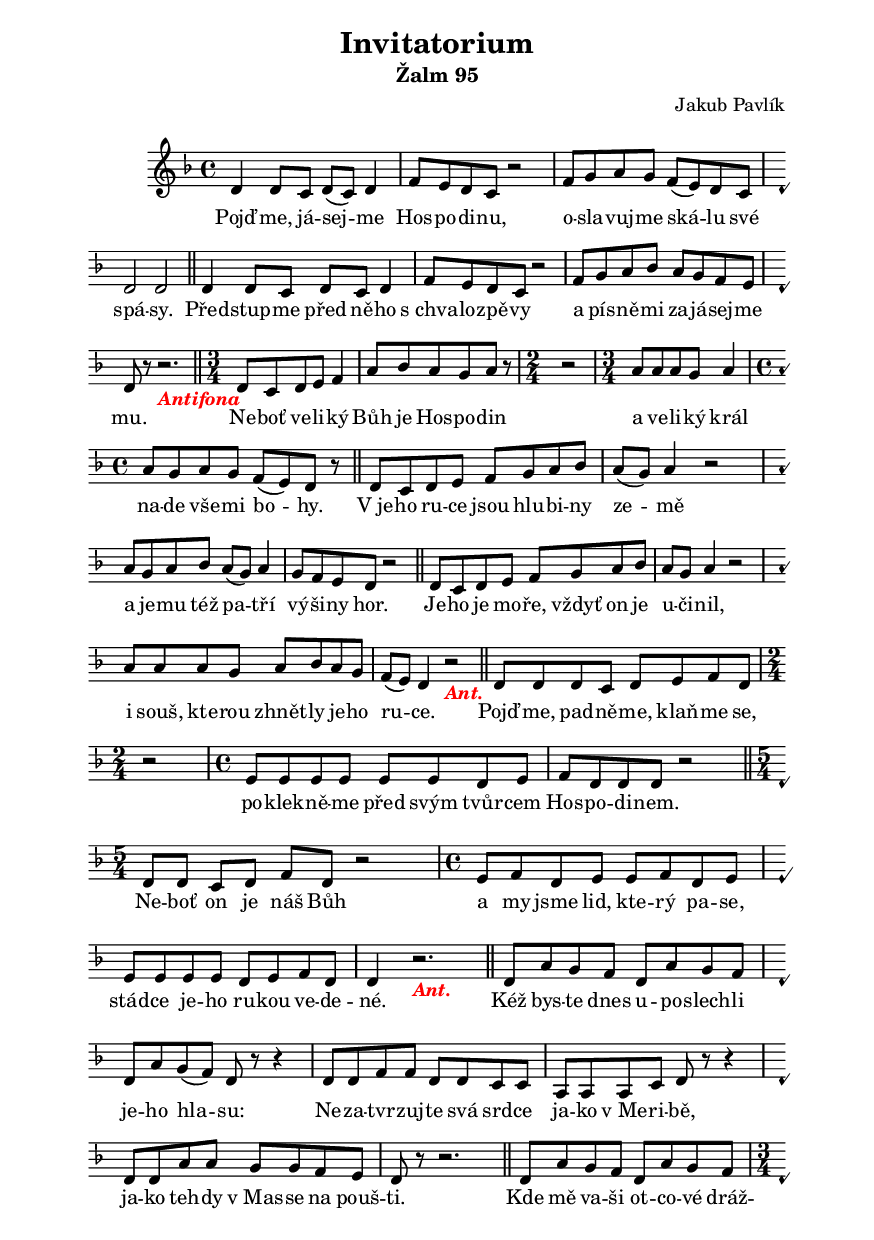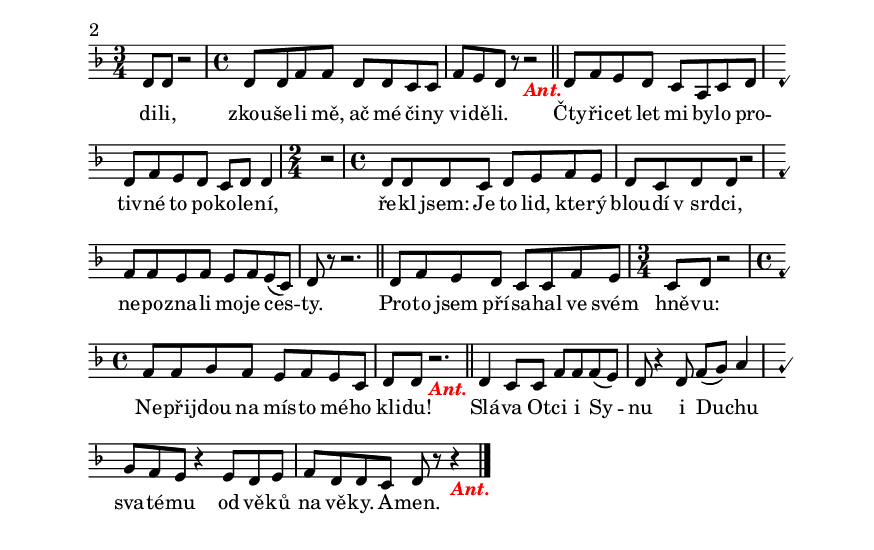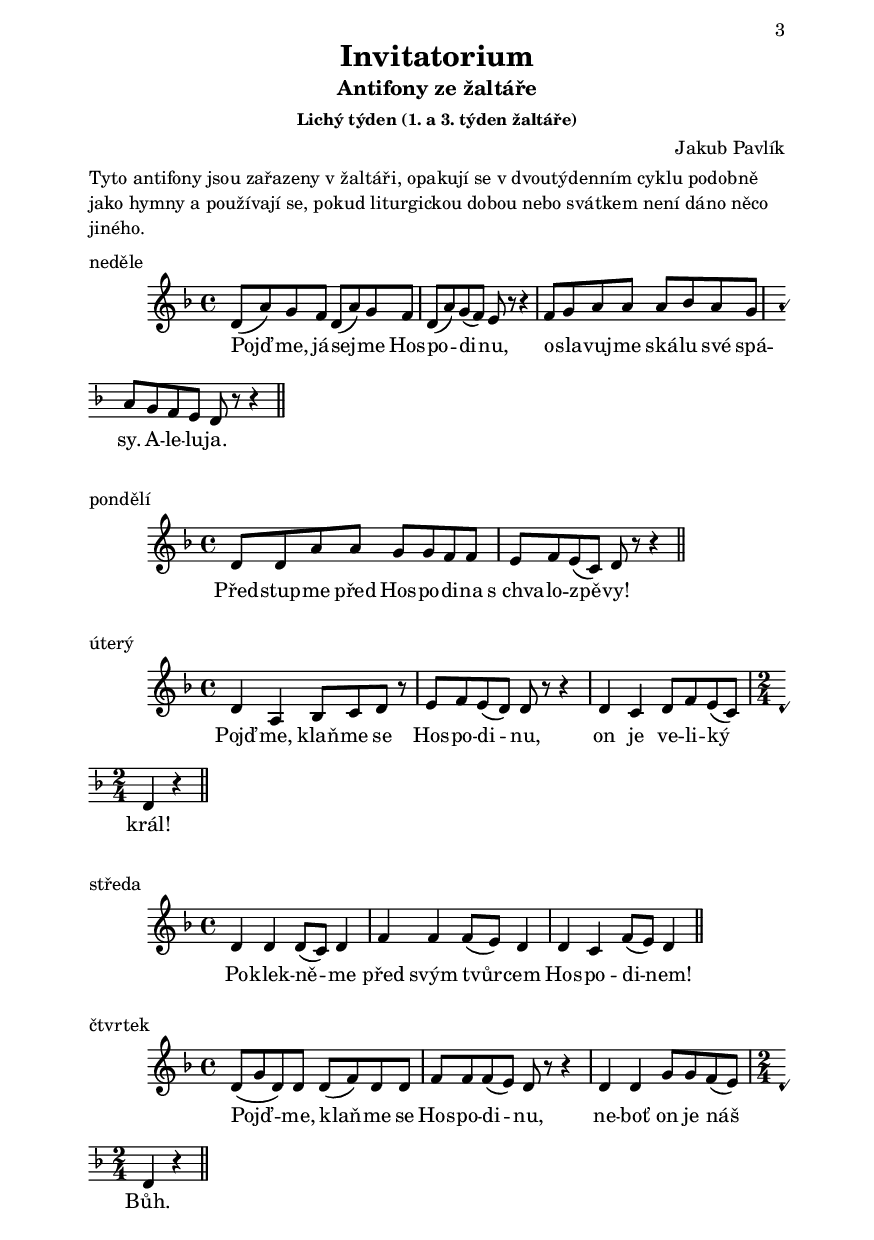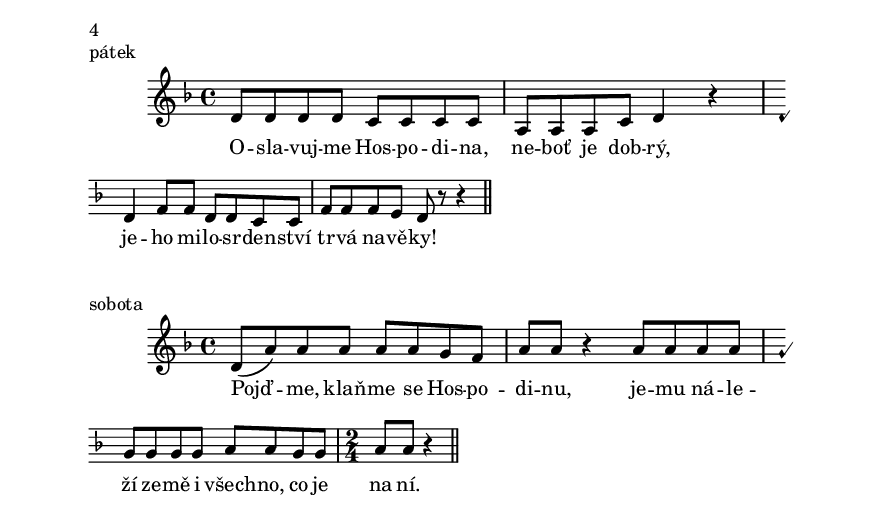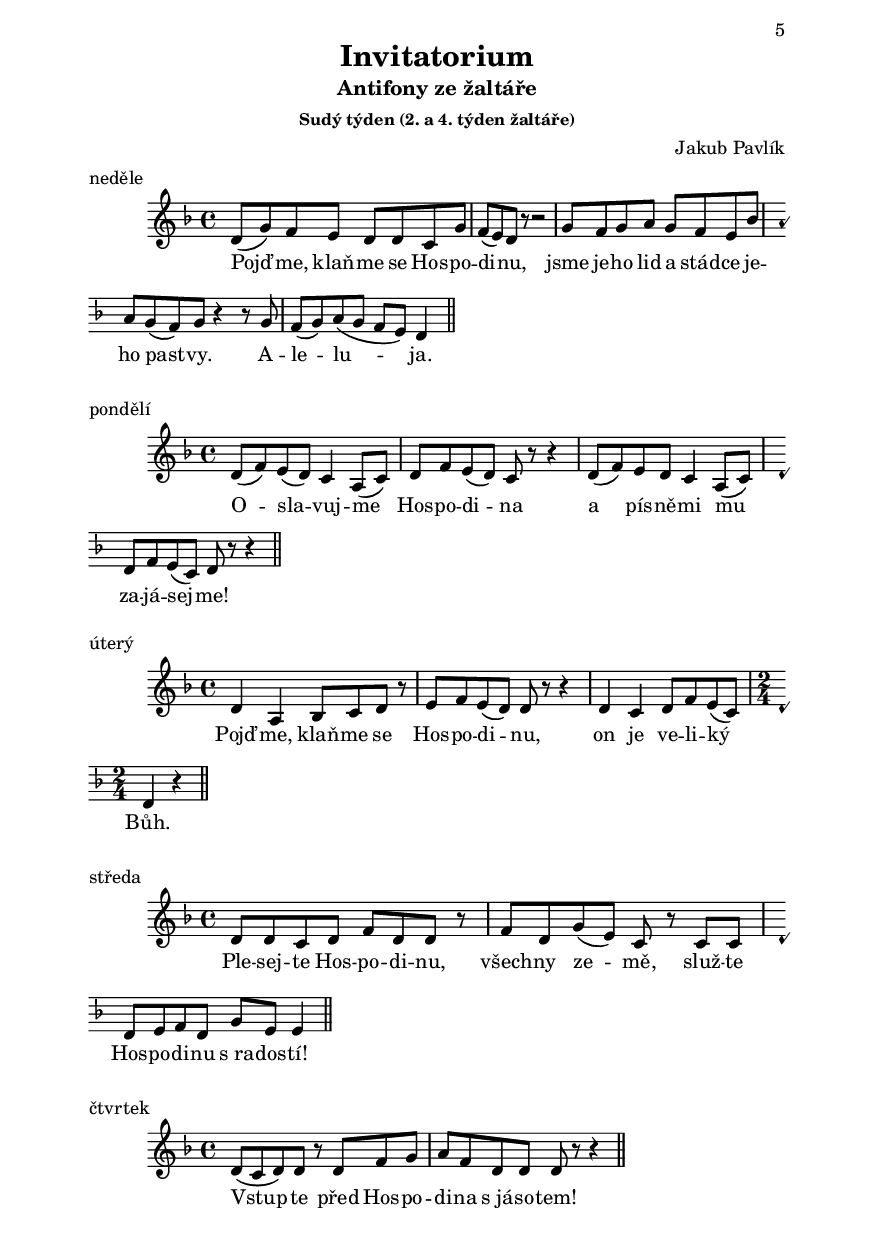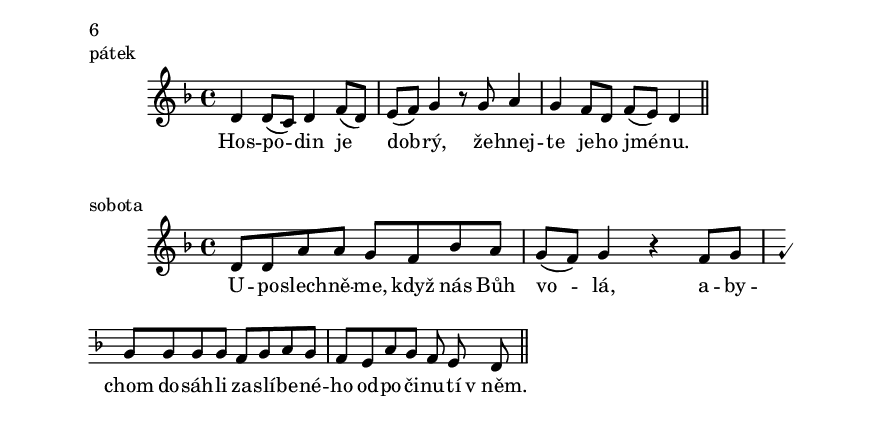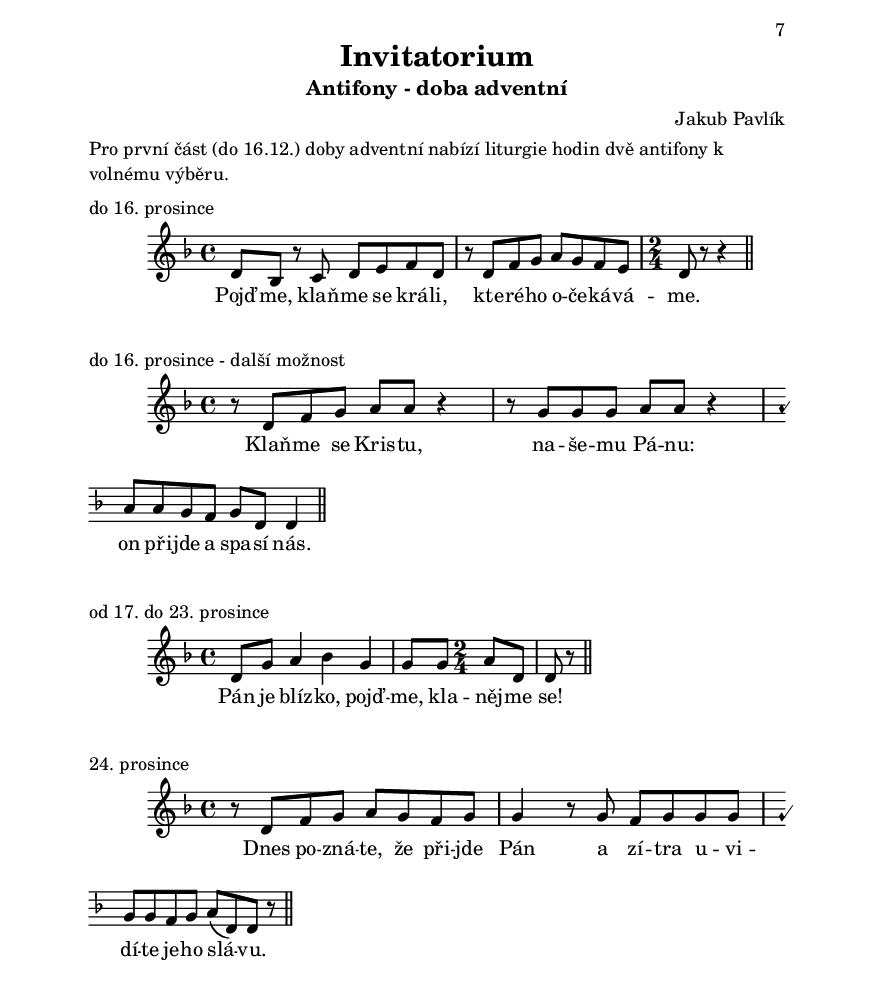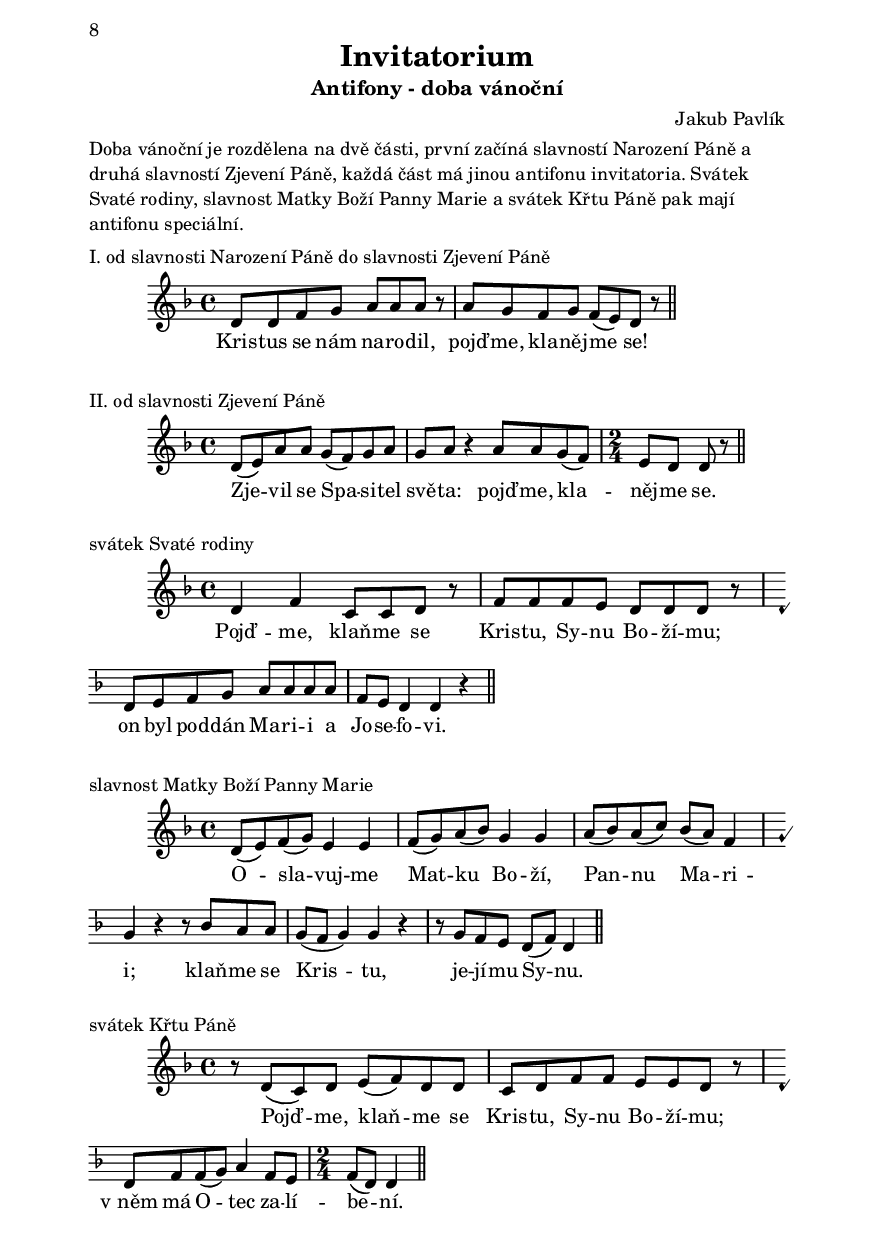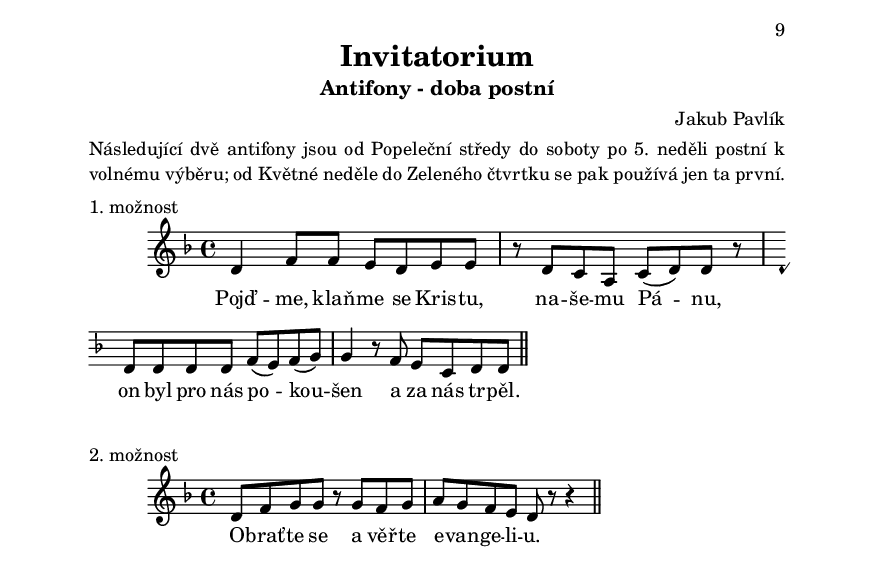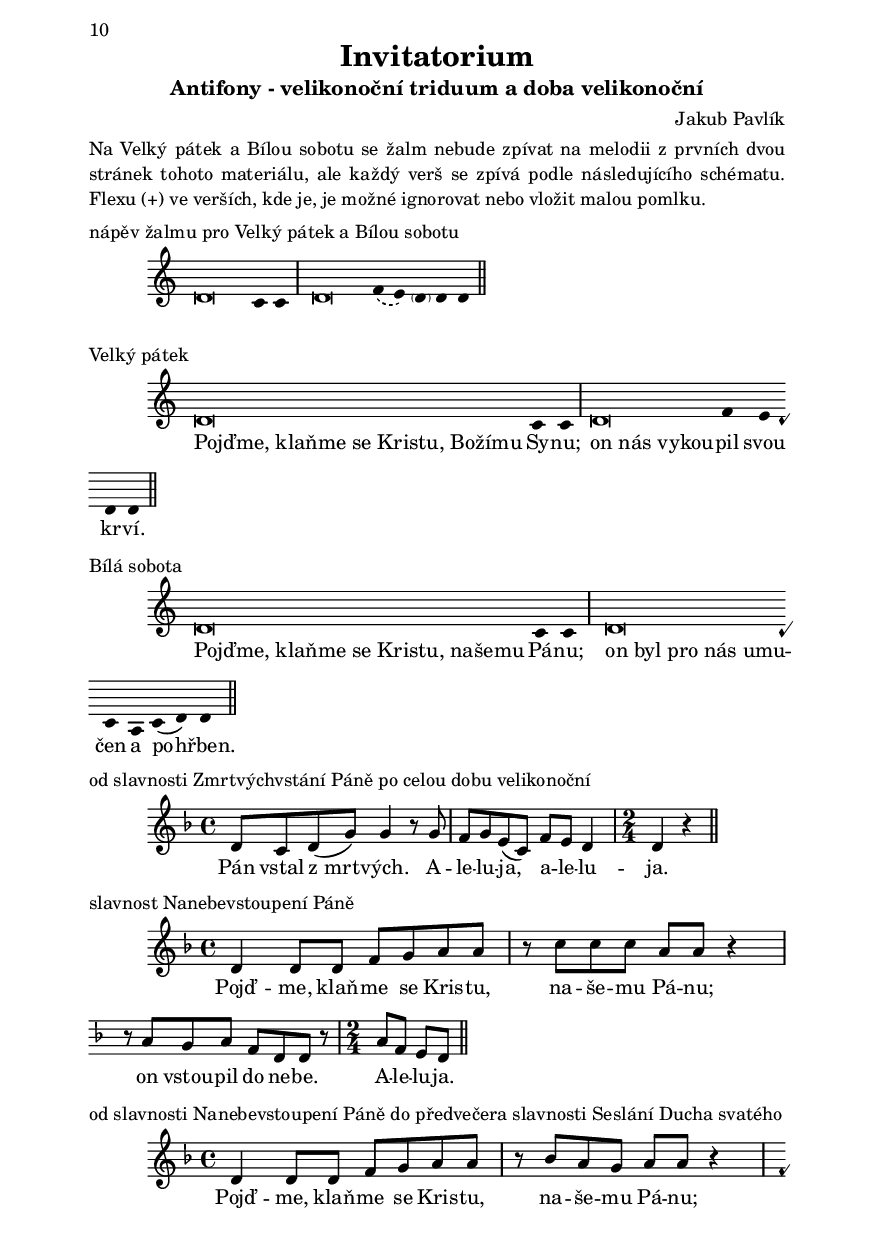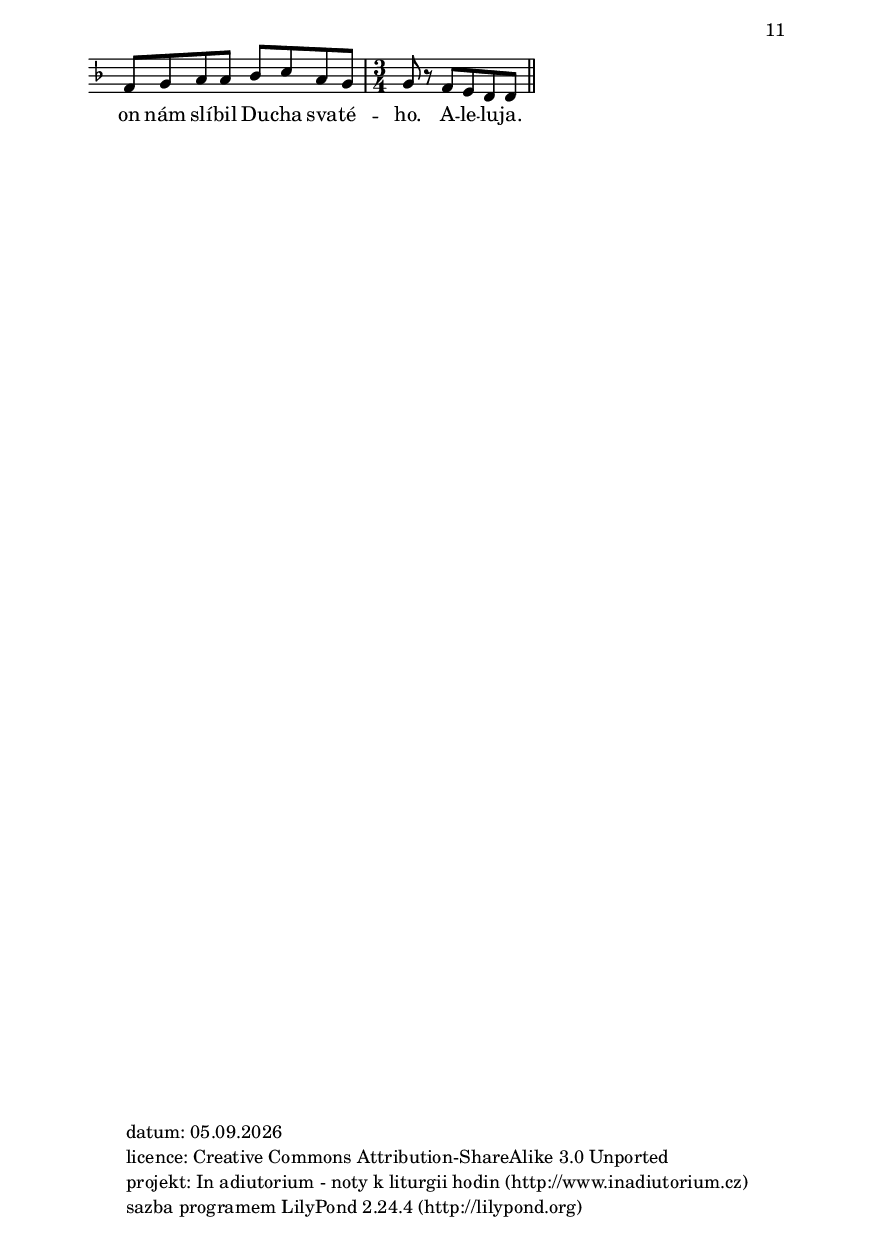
\version "2.12.3"

\include "spolecne.ly"

\header {
  title = "Invitatorium"
  composer = "Jakub Pavlík"
}

#(set-global-staff-size 16)
#(set-default-paper-size "a5")

% vypnout cisla taktu na zacatku radku
\layout {
  \context {
    \Score
    \remove "Bar_number_engraver"
  }
}

% Zalm ----------------------------------------------

\bookpart {
  \header {
    subtitle = "Žalm 95"
  }

  \score {
    \relative c' {

      \key f \major

      % Pojdme...
      d4 d8 c d( c) d4    f8 e d c r2
      f8 g a g f( e) d c    d2 d
      \bar "||"
      
      % Predstupme ...
      d4 d8 c d c d4    f8 e d c r2
      f8 g a bes a g f e    d r8 r2._\markup { \bold \italic \with-color #red Antifona }
      \bar "||"
      
      % Nebot veliky ...
      \time 3/4
      d8 c d e f4    a8 bes a g a r
      \time 2/4
      r2
      \time 3/4
      a8 a a g a4
      \time 4/4
      a8 g a g f( e) d r
      \bar "||"
      
      % V jeho ruce ...
      d8 c d e f g a bes    a( g) a4 r2
      a8 g a bes a( g) a4    g8 f e d r2
      \bar "||"
      
      % Jeho je ...
      d8 c d e f g a bes    a g a4 r2
      a8 a a g a bes a g f( e) d4 r2_\markup { \bold \italic \with-color #red Ant. }
      \bar "||"
      
      % Pojdme, padneme ...
      d8 d d c d e f d
      \time 2/4
      r2
      \time 4/4
      e8 e e e e e d e    f d d d r2
      \bar "||"
      
      % Nebot on je...
      \time 5/4
      d8 d c d f d r2
      \time 4/4
      e8 f d e e f d e    e e e e d e f d    d4 r2._\markup { \bold \italic \with-color #red Ant. }
      \bar "||"
      
      % Kez byste...
      d8 a' g f d a' g f    d a' g( f) d r8 r4
      d8 d f f d d c c a a a c d r8 r4
      d8 d a' a g g f e d r8 r2.
      \bar "||"
      
      % Kde me ...
      d8 a' g f d a' g f    
      \time 3/4
      d d r2
      \time 4/4
      d8 d f f d d c c    f e d r8 r2_\markup { \bold \italic \with-color #red Ant. }
      \bar "||"
      
      % Ctyricet let...
      d8 f e d c a c d    d f e d c d d4
      \time 2/4
      r2
      \time 4/4
      d8 d d c d e f e    d c d d r2    f8 f e f e f e( c)    d r r2.
      \bar "||"
      
      % Proto jsem prisahal...
      d8 f e d c c f e    
      \time 3/4
      c d r2
      \time 4/4
      f8 f g f e f e c    d d r2._\markup { \bold \italic \with-color #red Ant. }
      \bar "||"
      
      % Slava Otci...
      d4 c8 c f f f( e)    d r4 d8 f( g) a4    g8 f e r4 e8 d e    f d d c d r8 r4_\markup { \bold \italic \with-color #red Ant. }
      \bar "|."
    }
    \addlyrics {
      Pojď -- me, já -- sej -- me Hos -- po -- di -- nu,
      o -- sla -- vuj -- me ská -- lu své spá -- sy.
      
      Před -- stup -- me před ně -- ho s_chva -- lo -- zpě -- vy
      a pís -- ně -- mi za -- já -- sej -- me mu.
      
      Ne -- boť ve -- li -- ký Bůh je Hos -- po -- din
      a ve -- li -- ký král na -- de vše -- mi bo -- hy.
      
      V_je -- ho ru -- ce jsou hlu -- bi -- ny ze -- mě
      a je -- mu též pa -- tří vý -- ši -- ny hor.
      
      Je -- ho je mo -- ře, vždyť on je u -- či -- nil,
      i souš, kte -- rou zhnět -- ly je -- ho ru -- ce.
      
      Pojď -- me, pad -- ně -- me, klaň -- me se,
      po -- klek -- ně -- me před svým tvůr -- cem Hos -- po -- di -- nem.
      
      Ne -- boť on je náš Bůh
      a my jsme lid, kte -- rý pa -- se, stád -- ce je -- ho ru -- kou ve -- de -- né.
      
      Kéž bys -- te dnes u -- po -- slech -- li je -- ho hla -- su:
      Ne -- za -- tvr -- zuj -- te svá srd -- ce ja -- ko v_Me -- ri -- bě,
      ja -- ko teh -- dy v_Mas -- se na pouš -- ti.
      
      Kde mě va -- ši ot -- co -- vé dráž -- di -- li,
      zkou -- še -- li mě, ač mé či -- ny vi -- dě -- li.
      
      Čty -- ři -- cet let mi by -- lo pro -- tiv -- né to po -- ko -- le -- ní,
      ře -- kl jsem: Je to lid, kte -- rý blou -- dí v_srd -- ci,
      ne -- po -- zna -- li mo -- je ces -- ty.
      
      Pro -- to jsem pří -- sa -- hal ve svém hně -- vu:
      Ne -- při -- jdou na mís -- to mé -- ho kli -- du!
      
      Slá -- va Ot -- ci i Sy -- nu i Du -- chu sva -- té -- mu
      od vě -- ků na vě -- ky. A -- men.
    }
  }
}

% Antifony zaltare ------------------------------------------------

\bookpart {
  \header {
    subtitle = "Antifony ze žaltáře"
    subsubtitle = "Lichý týden (1. a 3. týden žaltáře)"
  }
  \markup {
    \wordwrap {
      Tyto antifony jsou zařazeny v žaltáři, opakují se v dvoutýdenním 
      cyklu podobně jako hymny a používají se, pokud liturgickou
      dobou nebo svátkem není dáno něco jiného.    
    }
  }
  
  % nedele licheho
  
  \score {
    \relative c' {
      \key f \major
      d8( a') g f d( a') g f
      d( a') g( f) e r r4
      f8 g a a a bes a g
      a g f e d r r4
      \bar "||"
    }
    \addlyrics {
      Pojď -- me, já -- sej -- me Hos -- po -- di -- nu,
      o -- sla -- vuj -- me ská -- lu své spá -- sy. A -- le -- lu -- ja.
    }
    \header {
      piece = "neděle"
    }
  }
  
  % pondeli licheho
  
  \score {
    \relative c' {
      \key f \major
      d8 d a' a g g f f
      e f e( c) d r r4
      \bar "||"
    }
    \addlyrics {
      Před -- stup -- me před Hos -- po -- di -- na s_chva -- lo -- zpě -- vy!
    }
    \header {
      piece = "pondělí"
    }
  }
  
  % utery licheho
  
  \score {
    \relative c' {
      \key f \major
      d4 a bes8 c d r
      e f e( d) d r r4
      d4 c d8 f e( c)
      \time 2/4
      d4 r
      \bar "||"
    }
    \addlyrics {
      Pojď -- me, klaň -- me se Hos -- po -- di -- nu,
      on je ve -- li -- ký král!
    }
    \header {
      piece = "úterý"
    }
  }
  
  % streda licheho
  
  \score {
    \relative c' {
      \key f \major
      d4 d d8( c) d4
      f f f8( e) d4
      d c f8( e) d4
      \bar "||"
    }
    \addlyrics {
      Po -- klek -- ně -- me před svým tvůr -- cem Hos -- po -- di -- nem!
    }
    \header {
      piece = "středa"
    }
  }
  
  % ctvrtek licheho
  
  \score {
    \relative c' {
      \key f \major
      d8( g d) d d( f) d d
      f f f( e) d r r4
      d4 d g8 g f( e)
      \time 2/4
      d4 r
      \bar "||"
    }
    \addlyrics {
      Pojď -- me, klaň -- me se Hos -- po -- di -- nu, 
      ne -- boť on je náš Bůh.
    }
    \header {
      piece = "čtvrtek"
    }
  }
  
  % patek licheho
  
  \score {
    \relative c' {
      \key f \major
      d8 d d d c c c c
      a a a c d4 r
      d f8 f d d c c 
      f f f e d r r4
      \bar "||"
    }
    \addlyrics {
      O -- sla -- vuj -- me Hos -- po -- di -- na, ne -- boť je dob -- rý,
      je -- ho mi -- lo -- sr -- den -- ství tr -- vá na -- vě -- ky!
    }
    \header {
      piece = "pátek"
    }
  }
  
  % sobota licheho
  
  \score {
    \relative c' {
      \key f \major
      d8( a') a a a a g f
      a a r4 a8 a a a
      g g g g a a g g
      \time 2/4
      a a r4
      \bar "||"
    }
    \addlyrics {
      Pojď -- me, klaň -- me se Hos -- po -- di -- nu, 
      je -- mu ná -- le -- ží ze -- mě i všech -- no, co je na ní.
    }
    \header {
      piece = "sobota"
    }
  }
}

\bookpart {
  \header {
    subtitle = "Antifony ze žaltáře"
    subsubtitle = "Sudý týden (2. a 4. týden žaltáře)"
  }
  
  % nedele sudeho
  
  \score {
    \relative c' {
      \key f \major
      d8( g) f e d d c g'
      f( e) d r r2
      g8 f g a g f e bes'
      a g( f) g r4 r8 g
      f( g) a( g f e) d4
      \bar "||"
    }
    \addlyrics {
      Pojď -- me, klaň -- me se Hos -- po -- di -- nu, 
      jsme je -- ho lid a stád -- ce je -- ho past -- vy. A -- le -- lu -- ja.
    }
    \header {
      piece = "neděle"
    }
  }
  
  % pondeli sudeho
  
  \score {
    \relative c' {
      \key f \major
      d8( f) e( d) c4 a8( c)
      d f e( d) c r r4
      d8( f) e d c4 a8( c)
      d f e( c) d r r4
      \bar "||"
    }
    \addlyrics {
      O -- sla -- vuj -- me Hos -- po -- di -- na a pís -- ně -- mi mu za -- já -- sej -- me!
    }
    \header {
      piece = "pondělí"
    }
  }
  
  % utery sudeho
  
  \score {
    \relative c' {
      \key f \major
      d4 a bes8 c d r
      e f e( d) d r r4
      d4 c d8 f e( c)
      \time 2/4
      d4 r
      \bar "||"
    }
    \addlyrics {
      Pojď -- me, klaň -- me se Hos -- po -- di -- nu,
      on je ve -- li -- ký Bůh.
    }
    \header {
      piece = "úterý"
    }
  }
  
  % streda sudeho
  
  \score {
    \relative c' {
      \key f \major
      d8 d c d f d d r
      f d g( e) c r c c d e f d g e e4
      \bar "||"
    }
    \addlyrics {
      Ple -- sej -- te Hos -- po -- di -- nu, všech -- ny ze -- mě,
      služ -- te Hos -- po -- di -- nu s_ra -- dos -- tí!
    }
    \header {
      piece = "středa"
    }
  }
  
  % ctvrtek sudeho
  
  \score {
    \relative c' {
      \key f \major
      d8( c d) d r d f g
      a f d d d r r4
      \bar "||"
    }
    \addlyrics {
      Vstup -- te před Hos -- po -- di -- na s_já -- so -- tem!
    }
    \header {
      piece = "čtvrtek"
    }
  }
  
  % patek sudeho
  
  \score {
    \relative c' {
      \key f \major
      d4 d8( c) d4 f8( d)
      e8( f) g4 r8 g a4
      g4 f8 d f( e) d4
      \bar "||"
    }
    \addlyrics {
      Hos -- po -- din je dob -- rý, že -- hnej -- te je -- ho jmé -- nu.
    }
    \header {
      piece = "pátek"
    }
  }
  
  % sobota sudeho
  
  \score {
    \relative c' {
      \key f \major
      d8 d a' a g f bes a
      g( f) g4 r f8 g
      g g g g f g a g
      f e a g f e d
      \bar "||"
    }
    \addlyrics {
      U -- po -- slech -- ně -- me, když nás Bůh vo -- lá,
      a -- by -- chom do -- sáh -- li za -- slí -- be -- né -- ho od -- po -- či -- nu -- tí v_něm.
    }
    \header {
      piece = "sobota"
    }
  }
  
  %{ Kostra antifony
  
  \score {
    \relative c' {
      \key f \major
      
      \bar "||"
    }
    \addlyrics {
    
    }
    \header {
      piece = ""
    }
  }
  
  %}
}

% Antifony - doba adventni -------------------------------------

\bookpart {
  \header {
    subtitle = "Antifony - doba adventní"
  }
  
  \markup {
    \wordwrap {
      Pro první část (do 16.12.) doby adventní nabízí liturgie hodin
      dvě antifony k volnému výběru.
    }
  }
  
  \score {
    \relative c' {
      \key f \major
      d8 bes r c d e f d
      r d f g a g f e
      \time 2/4
      d r r4
      \bar "||"
    }
    \addlyrics {
      Pojď -- me, klaň -- me se krá -- li, kte -- ré -- ho o -- če -- ká -- vá -- me.
    }
    \header {
      piece = "do 16. prosince"
    }
  }
  
  \score {
    \relative c' {
      \key f \major
      r8 d f g a a r4
      r8 g g g a a r4
      a8 a g f g d d4
      \bar "||"
    }
    \addlyrics {
      Klaň -- me se Kris -- tu, na -- še -- mu Pá -- nu: on při -- jde a spa -- sí nás.
    }
    \header {
      piece = "do 16. prosince - další možnost"
    }
  }
  
  \score {
    \relative c' {
      \key f \major
      d8 g a4 bes g g8 g
      \time 2/4
      a8 d, d r
      \bar "||"
    }
    \addlyrics {
      Pán je blíz -- ko, pojď -- me, kla -- něj -- me se!
    }
    \header {
      piece = "od 17. do 23. prosince"
    }
  }
  
  \score {
    \relative c' {
      \key f \major
      r8 d f g a g f g
      g4 r8 g f g g g
      g g f g a( d,) d r
      \bar "||"
    }
    \addlyrics {
      Dnes po -- zná -- te, že při -- jde Pán a zí -- tra u -- vi -- dí -- te je -- ho slá -- vu.
    }
    \header {
      piece = "24. prosince"
    }
  }
}

% Antifony - doba vanocni -------------------------------------

\bookpart {
  \header {
    subtitle = "Antifony - doba vánoční"
  }
  
  \markup {
    \wordwrap {
      Doba vánoční je rozdělena na dvě části, první začíná slavností 
      Narození Páně a druhá slavností Zjevení Páně, každá část
      má jinou antifonu invitatoria. Svátek Svaté rodiny, 
      slavnost Matky Boží Panny Marie a svátek Křtu Páně pak
      mají antifonu speciální.
    }
  }
  
  \score {
    \relative c' {
      \key f \major
      d8 d f g a a a r
      a g f g f( e) d r
      \bar "||"
    }
    \addlyrics {
      Kris -- tus se nám na -- ro -- dil, pojď -- me, kla -- něj -- me se!
    }
    \header {
      piece = "I. od slavnosti Narození Páně do slavnosti Zjevení Páně"
    }
  }
  
  \score {
    \relative c' {
      \key f \major
      d8( e) a a g( f) g a
      g a r4 a8 a g( f)
      \time 2/4
      e d d r
      \bar "||"
    }
    \addlyrics {
      Zje -- vil se Spa -- si -- tel svě -- ta: pojď -- me, kla -- něj -- me se.
    }
    \header {
      piece = "II. od slavnosti Zjevení Páně"
    }
  }
  
  \score {
    \relative c' {
      \key f \major
      d4 f c8 c d r
      f f f e d d d r
      d e f g a a a a 
      f e d4 d r
      \bar "||"
    }
    \addlyrics {
      Pojď -- me, klaň -- me se Kris -- tu, Sy -- nu Bo -- ží -- mu;
      on byl pod -- dán Ma -- ri -- i a Jo -- se -- fo -- vi.
    }
    \header {
      piece = "svátek Svaté rodiny"
    }
  }
  
  \score {
    \relative c' {
      \key f \major
      d8( e) f( g) e4 e
      f8( g) a( bes) g4 g
      a8( bes) a( c) bes( a) f4
      g r r8 bes a a
      g( f g4) g r
      r8 g f e d( f) d4
      \bar "||"
    }
    \addlyrics {
      O -- sla -- vuj -- me Mat -- ku Bo -- ží, Pan -- nu Ma -- ri -- i;
      klaň -- me se Kris -- tu, je -- jí -- mu Sy -- nu.
    }
    \header {
      piece = "slavnost Matky Boží Panny Marie"
    }
  }
  
  \score {
    \relative c' {
      \key f \major
      r8 d( c) d e( f) d d
      c d f f e e d r
      d f f( g) a4 f8 e
      \time 2/4
      f( d) d4
      \bar "||"
    }
    \addlyrics {
      Pojď -- me, klaň -- me se Kris -- tu, Sy -- nu Bo -- ží -- mu;
      v_něm má O -- tec za -- lí -- be -- ní.
    }
    \header {
      piece = "svátek Křtu Páně"
    }
  }
}

% Antifony - doba postni

\bookpart {
  
  \header {
    subtitle = "Antifony - doba postní"
  }
  
  \markup {
    \justify {
      Následující dvě antifony jsou od Popeleční středy do soboty po 5. neděli
      postní k volnému výběru; od Květné neděle do Zeleného čtvrtku
      se pak používá jen ta první.
    }
  }
  
  \score {
    \relative c' {
      \key f \major
      d4 f8 f e d e e | r d c a c( d) d r | d d d d f( e) f( g) |
      g4 r8 f e c d d
      \bar "||"
    }
    \addlyrics {
      Pojď -- me, klaň -- me se Kris -- tu, na -- še -- mu Pá -- nu,
      on byl pro nás po -- kou -- šen a za nás tr -- pěl.
    }
    \header {
      piece = "1. možnost"
    }
  }
  
  \score {
    \relative c' {
      \key f \major
      d8 f g g r g f g | a g f e d r r4
      \bar "||"
    }
    \addlyrics {
      O -- brať -- te se a věř -- te e -- van -- ge -- li -- u.
    }
    \header {
      piece = "2. možnost"
    }
  }
}

\bookpart {
  
  \header {
    subtitle = "Antifony - velikonoční triduum a doba velikonoční"
  }
  
  \markup {
    \justify {
      Na Velký pátek a Bílou sobotu se žalm nebude zpívat
      na melodii z prvních dvou stránek tohoto materiálu,
      ale každý verš se zpívá podle následujícího schématu.
      Flexu (+) ve verších, kde je, je možné ignorovat nebo vložit malou pomlku.
    }
  }
  
  \score {
    \relative c' {
      \choralniRezim
      d\breve c8 c \bar "|" d\breve \slurDashed f8( e) \parenthesize d d d
      \bar "||"
    }
    \header {
      piece = "nápěv žalmu pro Velký pátek a Bílou sobotu"
    }
  }
  
  \score {
    \relative c' {
      \choralniRezim
      d\breve c8 c \bar "|" d\breve f8 e d d
      \bar "||"
    }
    \addlyrics {
      \once \override LyricText #'self-alignment-X = #-1
      "Pojďme, klaňme se Kristu, Božímu" Sy -- nu;
      \once \override LyricText #'self-alignment-X = #-1
      "on nás vykou" -- pil svou kr -- ví.
    }
    \header {
      piece = "Velký pátek"
    }
  }
  
  \score {
    \relative c' {
      \choralniRezim
      d\breve c8 c \bar "|" d\breve c8 a c( d) d
      \bar "||"
    }
    \addlyrics {
      \once \override LyricText #'self-alignment-X = #-1
      "Pojďme, klaňme se Kristu, našemu" Pá -- nu;
      \once \override LyricText #'self-alignment-X = #-1
      "on byl pro nás umu" -- čen a po -- hřben.
    }
    \header {
      piece = "Bílá sobota"
    }
  }
  
  \score {
    \relative c' {
      \key f \major
      d8 c d( g) g4 r8 g | f g e( c) f e d4 | \time 2/4 d r
      \bar "||"
    }
    \addlyrics {
      Pán vstal z_mrt -- vých. A -- le -- lu -- ja, a -- le -- lu -- ja.
    }
    \header {
      piece = "od slavnosti Zmrtvýchvstání Páně po celou dobu velikonoční"
    }
  }
  
  \score {
    \relative c' {
      \key f \major
      d4 d8 d f g a a
      r8 c c c a a r4
      r8 a g a f d d r8
      \time 2/4
      a' f e d \bar "||"
    }
    \addlyrics {
      Pojď -- me, klaň -- me se Kris -- tu, na -- še -- mu Pá -- nu;
      on vstou -- pil do ne -- be.
      A -- le -- lu -- ja.
    }
    \header {
      piece = "slavnost Nanebevstoupení Páně"
    }
  }
  
  \score {
    \relative c' {
      \key f \major
      d4 d8 d f g a a
      r8 bes a g a a r4
      f8 g a a bes c a g
      \time 3/4
      g r f e d d \bar "||"
    }
    \addlyrics {
      Pojď -- me, klaň -- me se Kris -- tu, na -- še -- mu Pá -- nu;
      on nám slí -- bil Du -- cha sva -- té -- ho.
      A -- le -- lu -- ja.
    }
    \header {
      piece = "od slavnosti Nanebevstoupení Páně do předvečera slavnosti Seslání Ducha svatého"
    }
  }
  
}
